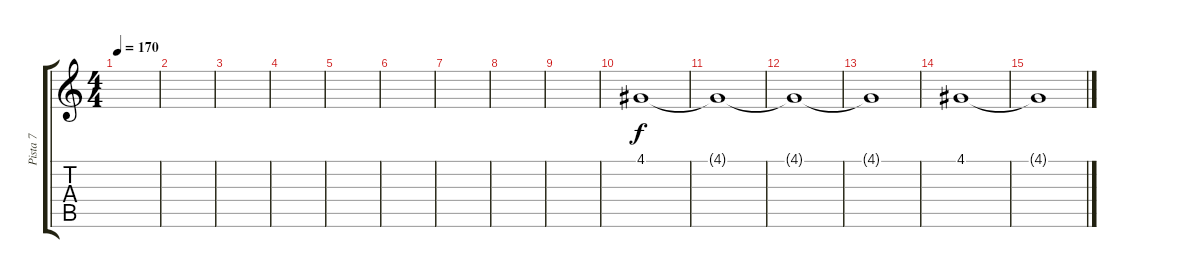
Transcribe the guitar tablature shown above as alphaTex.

\track ("Pista 7" "Pista 7") {instrument acousticgrandpiano}
\staff {score tabs}
\tuning (E4 B3 G3 D3 A2 E2) {hide}
\ts (4 4)
\tempo 170
\clef g2
\ks c
|
|
|
|
|
|
|
|
|
4.1.1 |
4.1{t}.1 |
4.1{t}.1 |
4.1{t}.1 |
4.1.1 |
4.1{t}.1
